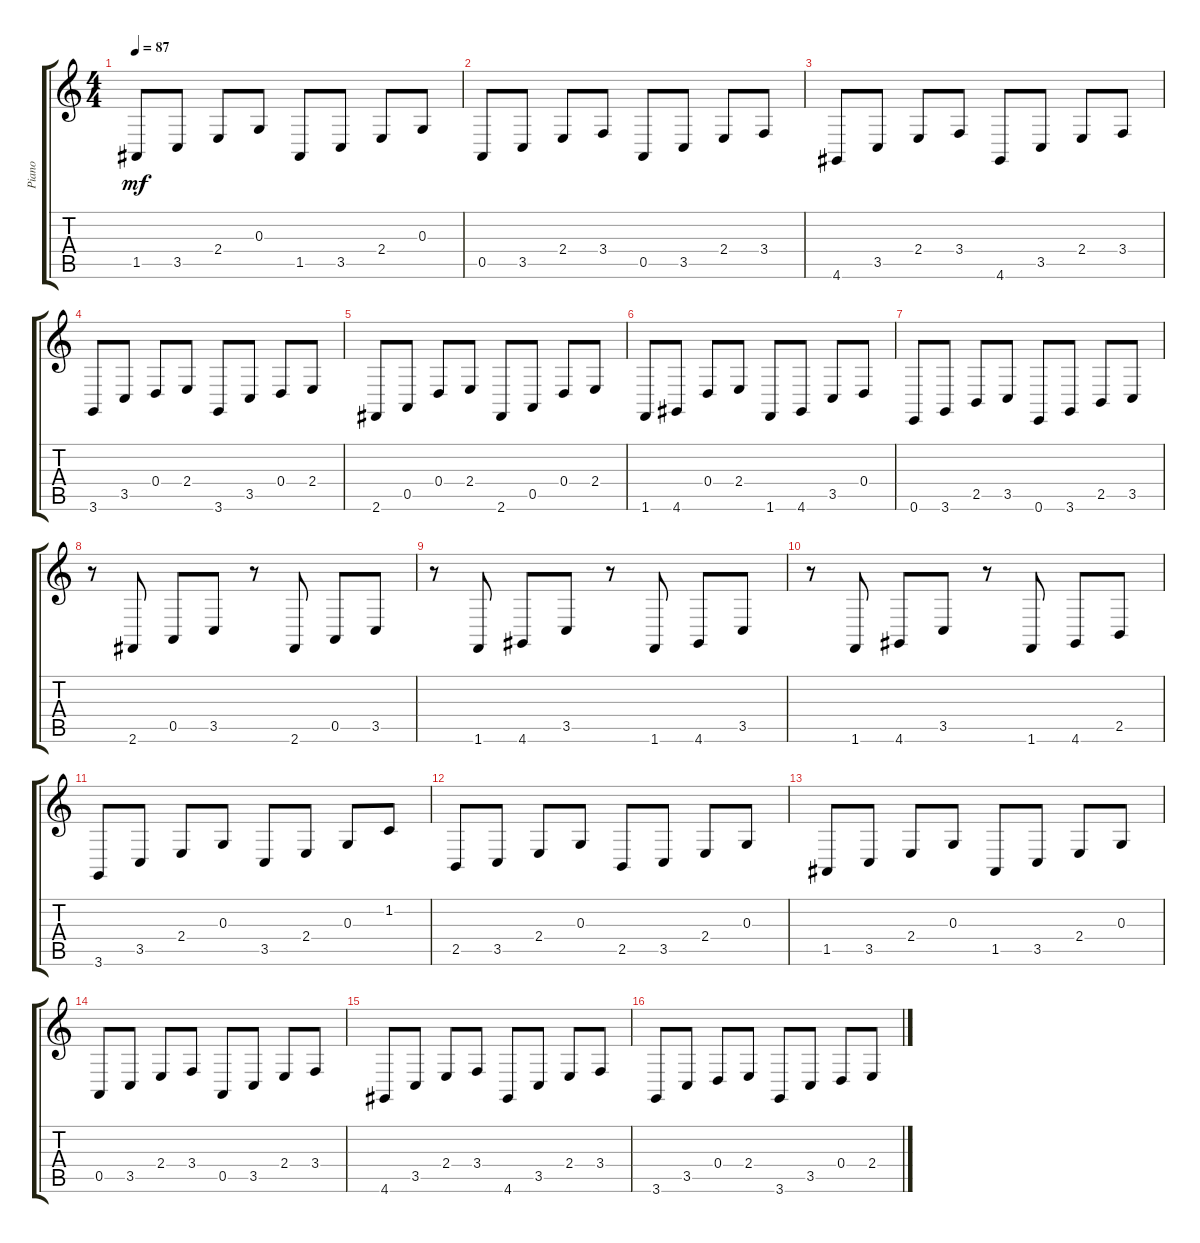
\track ("Piano" "Piano") {instrument acousticgrandpiano}
\staff {score tabs}
\tuning (E4 B3 G3 D3 A2 E2) {hide}
\ts (4 4)
\tempo 87
\clef g2
\ks c
1.5.8{dy mf} 3.5.8 2.4.8 0.3.8 1.5.8 3.5.8 2.4.8 0.3.8 |
0.5.8 3.5.8 2.4.8 3.4.8 0.5.8 3.5.8 2.4.8 3.4.8 |
4.6.8 3.5.8 2.4.8 3.4.8 4.6.8 3.5.8 2.4.8 3.4.8 |
3.6.8 3.5.8 0.4.8 2.4.8 3.6.8 3.5.8 0.4.8 2.4.8 |
2.6.8 0.5.8 0.4.8 2.4.8 2.6.8 0.5.8 0.4.8 2.4.8 |
1.6.8 4.6.8 0.4.8 2.4.8 1.6.8 4.6.8 3.5.8 0.4.8 |
0.6.8 3.6.8 2.5.8 3.5.8 0.6.8 3.6.8 2.5.8 3.5.8 |
r.8 2.6.8 0.5.8 3.5.8 r.8 2.6.8 0.5.8 3.5.8 |
r.8 1.6.8 4.6.8 3.5.8 r.8 1.6.8 4.6.8 3.5.8 |
r.8 1.6.8 4.6.8 3.5.8 r.8 1.6.8 4.6.8 2.5.8 |
3.6.8 3.5.8 2.4.8 0.3.8 3.5.8 2.4.8 0.3.8 1.2.8 |
2.5.8 3.5.8 2.4.8 0.3.8 2.5.8 3.5.8 2.4.8 0.3.8 |
1.5.8 3.5.8 2.4.8 0.3.8 1.5.8 3.5.8 2.4.8 0.3.8 |
0.5.8 3.5.8 2.4.8 3.4.8 0.5.8 3.5.8 2.4.8 3.4.8 |
4.6.8 3.5.8 2.4.8 3.4.8 4.6.8 3.5.8 2.4.8 3.4.8 |
3.6.8 3.5.8 0.4.8 2.4.8 3.6.8 3.5.8 0.4.8 2.4.8
